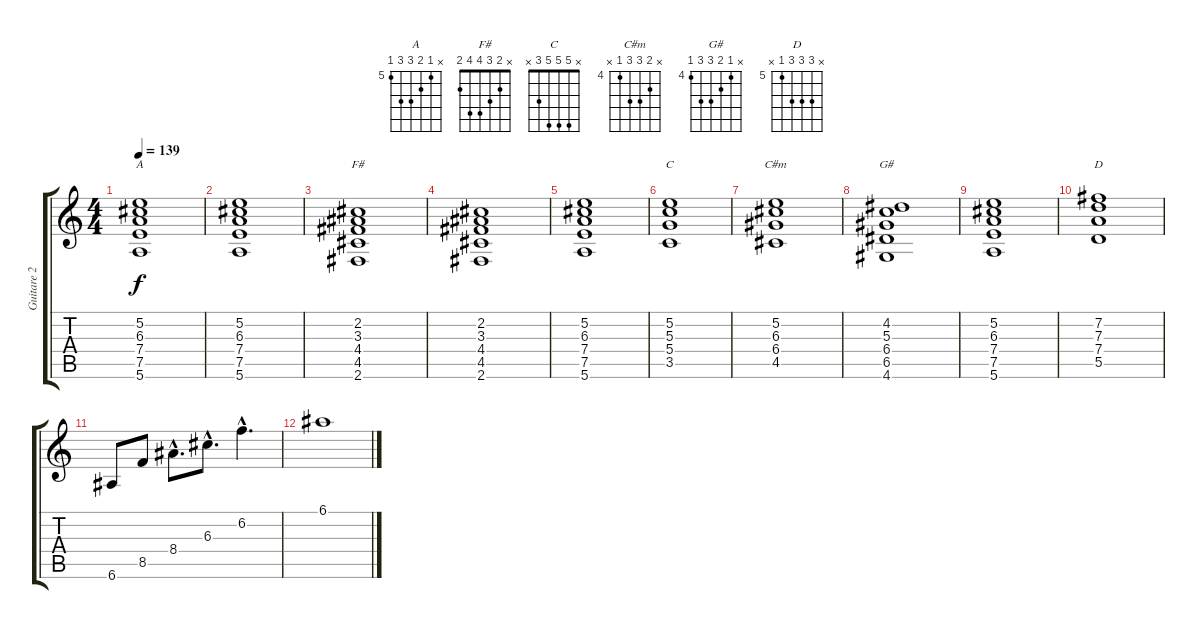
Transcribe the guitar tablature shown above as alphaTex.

\track ("Guitare 2" "Guitare 2") {instrument acousticguitarsteel}
\staff {score tabs}
\tuning (E4 B3 G3 D3 A2 E2) {hide}
\chord ("A" x 5 6 7 7 5) {firstfret 5}
\chord ("F#" x 2 3 4 4 2)
\chord ("C" x 5 5 5 3 x)
\chord ("C#m" x 5 6 6 4 x) {firstfret 4}
\chord ("G#" x 4 5 6 6 4) {firstfret 4}
\chord ("D" x 7 7 7 5 x) {firstfret 5}
\ts (4 4)
\tempo 139
\clef g2
\ks c
(5.2 6.3 7.4 7.5 5.6).1{ch "A" dy f} |
(5.2 6.3 7.4 7.5 5.6).1 |
(2.2 3.3 4.4 4.5 2.6).1{ch "F#"} |
(2.2 3.3 4.4 4.5 2.6).1 |
(5.2 6.3 7.4 7.5 5.6).1 |
(5.2 5.3 5.4 3.5).1{ch "C"} |
(5.2 6.3 6.4 4.5).1{ch "C#m"} |
(4.2 5.3 6.4 6.5 4.6).1{ch "G#"} |
(5.2 6.3 7.4 7.5 5.6).1 |
(7.2 7.3 7.4 5.5).1{ch "D"} |
6.6.8 8.5.8 8.4{hac}.8{d} 6.3{hac}.8{d} 6.2{hac}.4{d} |
6.1.1
